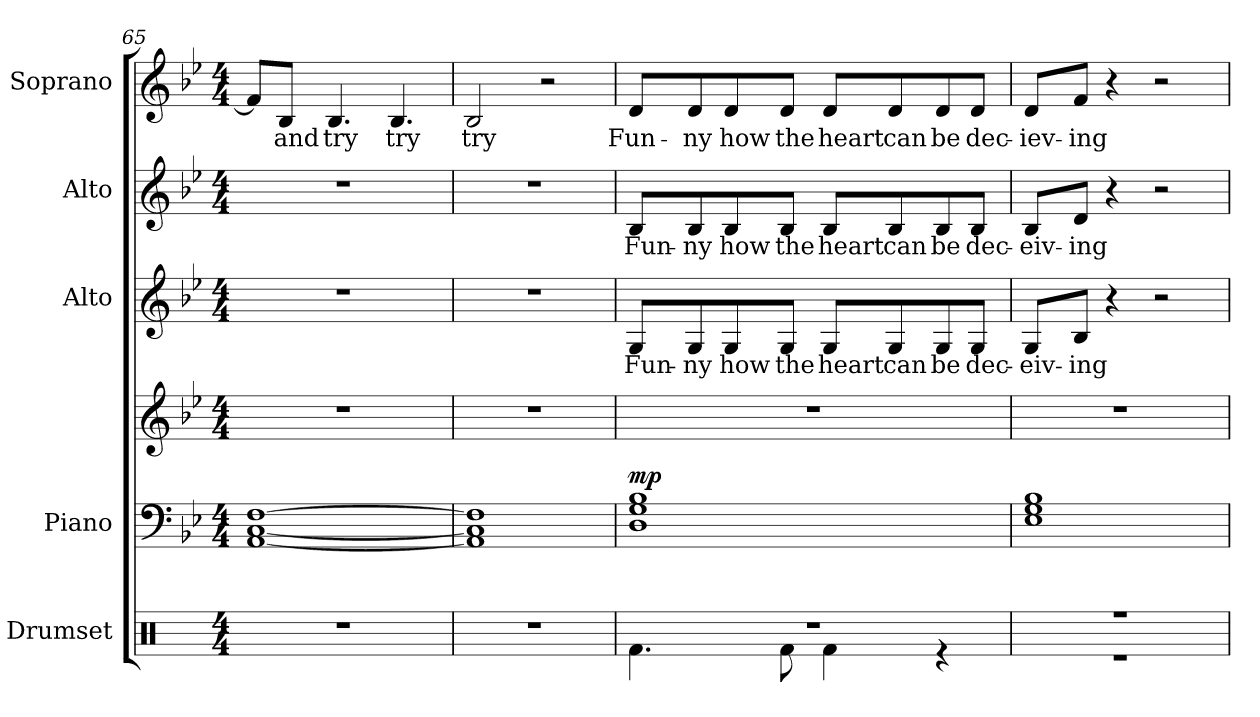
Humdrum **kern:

**kern	**kern	**kern	**dynam	**kern	**text	**kern	**text	**kern	**text
*part5	*part4	*part4	*part4	*part3	*part3	*part2	*part2	*part1	*part1
*staff6	*staff5	*staff4	*staff4/5	*staff3	*staff3	*staff2	*staff2	*staff1	*staff1
*I"Drumset	*I"Piano	*	*	*I"Alto	*	*I"Alto	*	*I"Soprano	*
*I'Drs.	*I'Pno.	*	*	*I'A.	*	*I'A.	*	*I'S.	*
!!LO:LB:g=z
*clefX	*clefF4	*clefG2	*	*clefG2	*	*clefG2	*	*clefG2	*
*k[]	*k[b-e-]	*k[b-e-]	*	*k[b-e-]	*	*k[b-e-]	*	*k[b-e-]	*
*M4/4	*M4/4	*M4/4	*	*M4/4	*	*M4/4	*	*M4/4	*
=65	=65	=65	=65	=65	=65	=65	=65	=65	=65
1r	[1AA [1C [1F	1r	.	1r	.	1r	.	8f/L]	.
.	.	.	.	.	.	.	.	8B-/J	and
.	.	.	.	.	.	.	.	4.B-/	try
.	.	.	.	.	.	.	.	4.B-/	try
=66	=66	=66	=66	=66	=66	=66	=66	=66	=66
1r	1AA] 1C] 1F]	1r	.	1r	.	1r	.	2B-/	try
.	.	.	.	.	.	.	.	2r	.
=67	=67	=67	=67	=67	=67	=67	=67	=67	=67
*^	*	*	*	*	*	*	*	*	*
!	!	!	!	!LO:DY:a=2	!	!	!	!	!	!
1r	4.Rf\	1D 1G 1B-	1r	mp	8G/L	Fun-	8B-/L	Fun-	8d/L	Fun-
.	.	.	.	.	8G/	-ny	8B-/	-ny	8d/	-ny
.	.	.	.	.	8G/	how	8B-/	how	8d/	how
.	8Rf\	.	.	.	8G/J	the	8B-/J	the	8d/J	the
.	4Rf\	.	.	.	8G/L	heart	8B-/L	heart	8d/L	heart
.	.	.	.	.	8G/	can	8B-/	can	8d/	can
.	4r	.	.	.	8G/	be	8B-/	be	8d/	be
.	.	.	.	.	8G/J	dec-	8B-/J	dec-	8d/J	dec-
=68	=68	=68	=68	=68	=68	=68	=68	=68	=68	=68
1r	1r	1E- 1G 1B-	1r	.	8G/L	-eiv-	8B-/L	-eiv-	8d/L	-iev-
.	.	.	.	.	8B-/J	-ing	8d/J	-ing	8f/J	-ing
.	.	.	.	.	4r	.	4r	.	4r	.
.	.	.	.	.	2r	.	2r	.	2r	.
*v	*v	*	*	*	*	*	*	*	*	*
=	=	=	=	=	=	=	=	=	=
*-	*-	*-	*-	*-	*-	*-	*-	*-	*-
